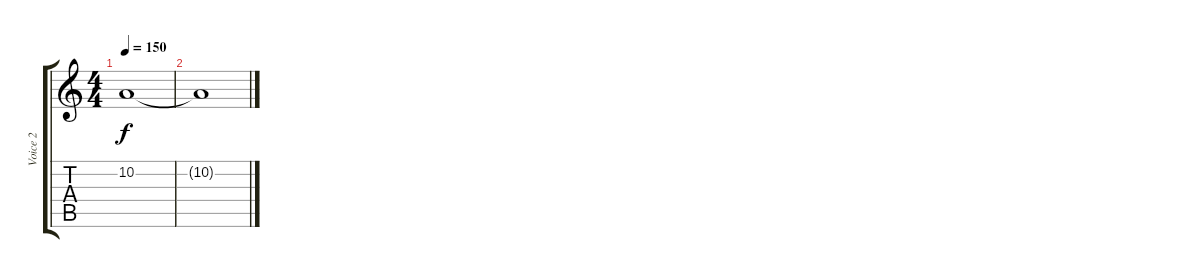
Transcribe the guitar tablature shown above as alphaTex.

\track ("Voice 2" "Voice 2") {instrument lead6voice}
\staff {score tabs}
\tuning (E4 B3 G3 D3 A2 E2) {hide}
\ts (4 4)
\tempo 150
\clef g2
\ks c
10.2{t}.1{dy f} |
10.2{t}.1
